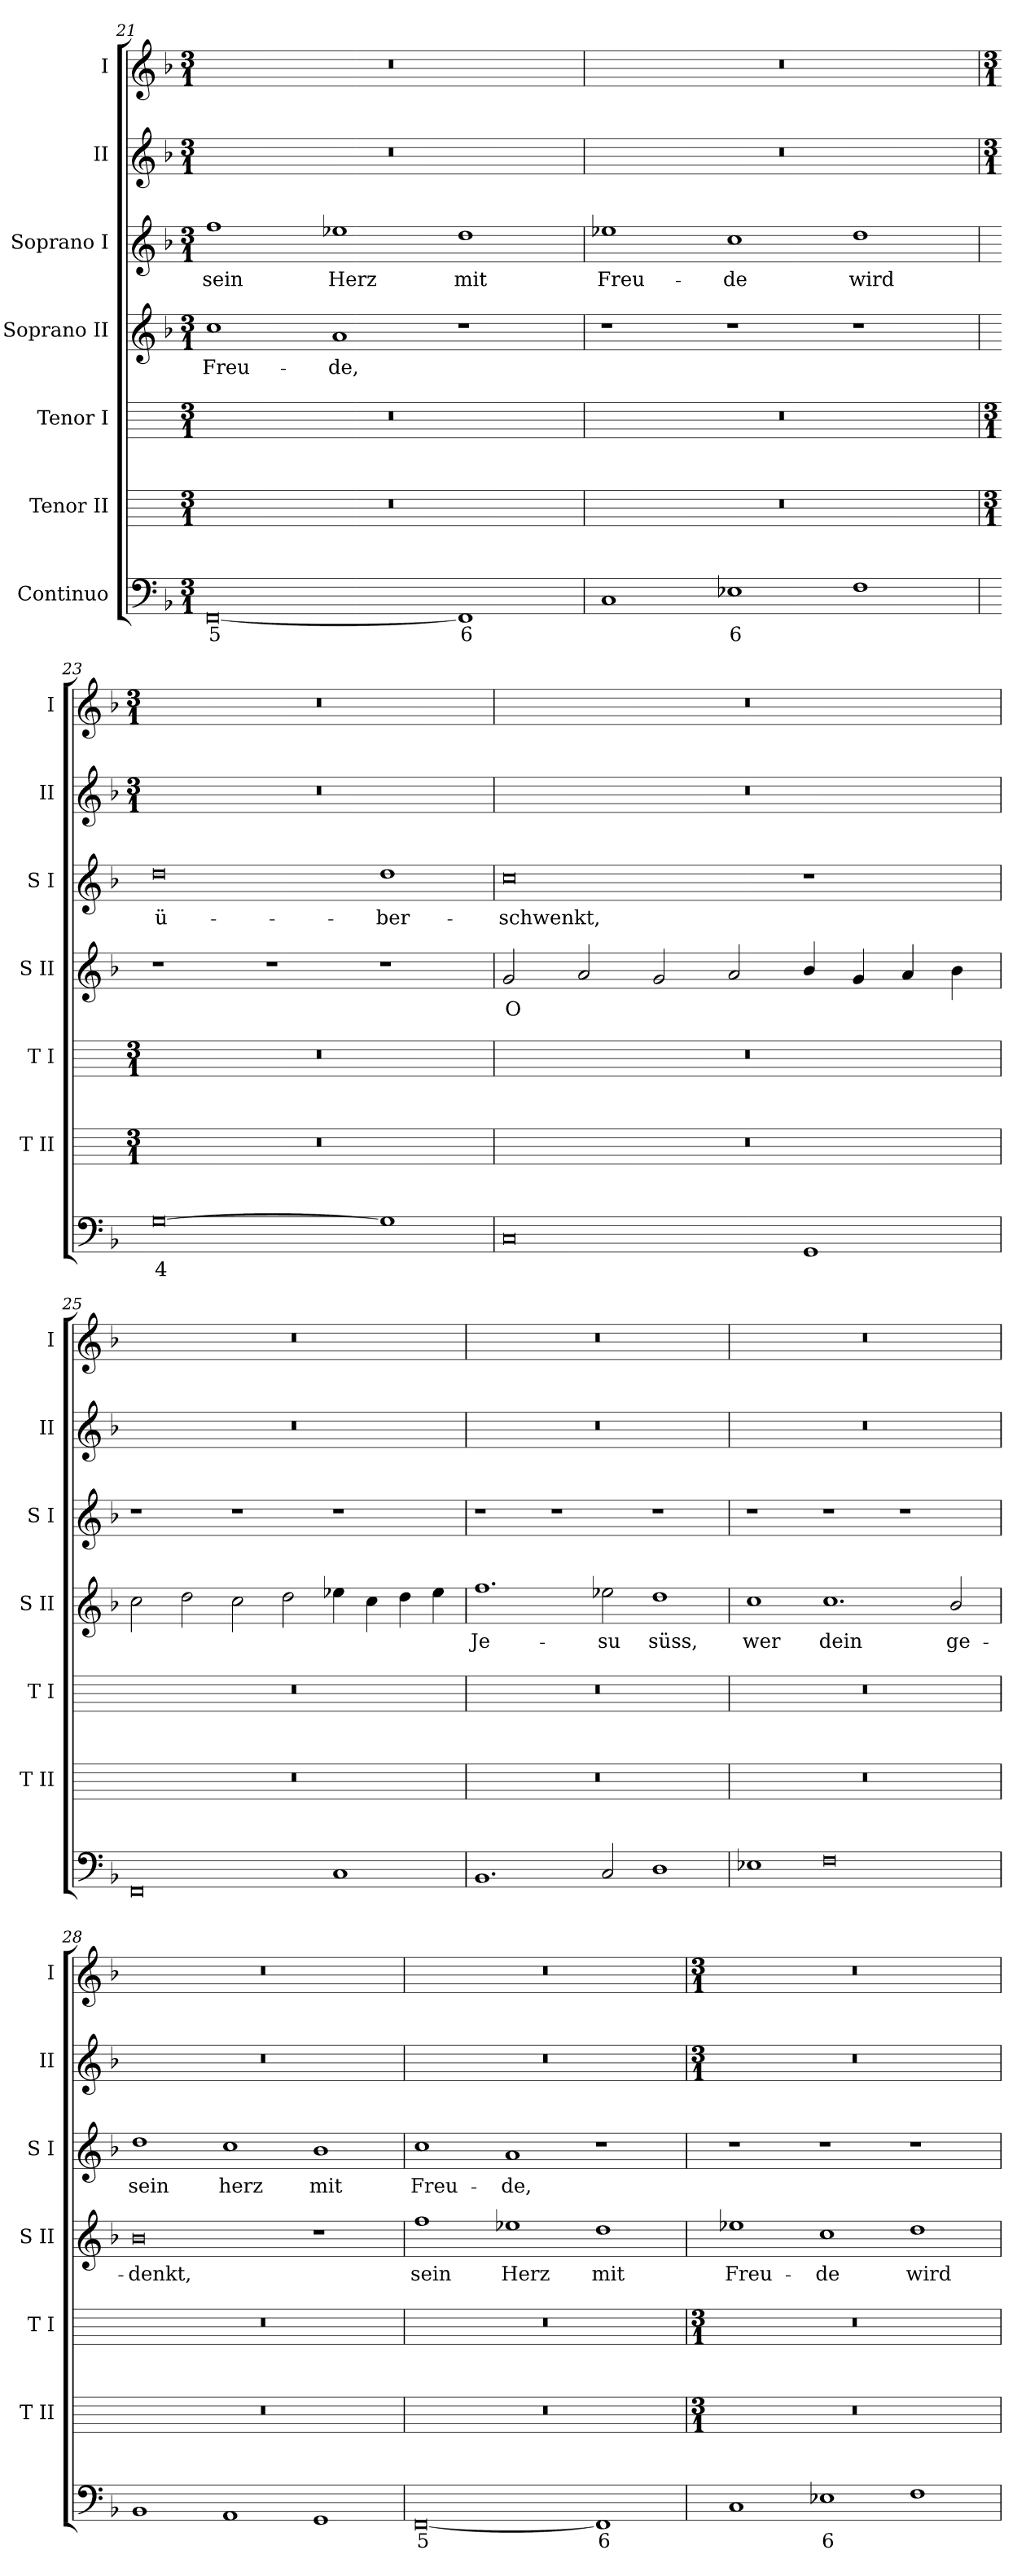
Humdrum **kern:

**kern	**text	**kern	**kern	**kern	**text	**kern	**text	**kern	**kern
*part7	*part7	*part6	*part5	*part4	*part4	*part3	*part3	*part2	*part1
*staff7	*staff7	*staff6	*staff5	*staff4	*staff4	*staff3	*staff3	*staff2	*staff1
*I"Continuo	*	*I"Tenor II	*I"Tenor I	*I"Soprano II	*	*I"Soprano I	*	*I"II	*I"I
*	*	*I'T II	*I'T I	*I'S II	*	*I'S I	*	*I'II	*I'I
*clefF4	*	*	*	*clefG2	*	*clefG2	*	*clefG2	*clefG2
*k[b-]	*	*	*	*k[b-]	*	*k[b-]	*	*k[b-]	*k[b-]
*F:	*	*	*	*F:	*	*F:	*	*F:	*F:
*M3/1	*	*M3/1	*M3/1	*M3/1	*	*M3/1	*	*M3/1	*M3/1
=21	=21	=21	=21	=21	=21	=21	=21	=21	=21
!	!LO:LY:b	!	!	!	!LO:LY:b	!	!LO:LY:b	!	!
[0FF	5	0.r	0.r	1cc	Freu-	1ff	sein	0.r	0.r
!	!	!	!	!	!LO:LY:b	!	!LO:LY:b	!	!
.	.	.	.	1a	-de,	1ee-X	Herz	.	.
!	!LO:LY:b	!	!	!	!	!	!LO:LY:b	!	!
1FF]	6	.	.	1r	.	1dd	mit	.	.
=22	=22	=22	=22	=22	=22	=22	=22	=22	=22
!	!	!	!	!	!	!	!LO:LY:b	!	!
1C	.	0.r	0.r	1r	.	1ee-X	Freu-	0.r	0.r
!	!LO:LY:b	!	!	!	!	!	!LO:LY:b	!	!
1E-X	6	.	.	1r	.	1cc	-de	.	.
!	!	!	!	!	!	!	!LO:LY:b	!	!
1F	.	.	.	1r	.	1dd	wird	.	.
!!LO:LB:g=z
=23	=23	=23	=23	=23	=23	=23	=23	=23	=23
*	*	*M3/1	*M3/1	*	*	*	*	*M3/1	*M3/1
!	!LO:LY:b	!	!	!	!	!	!LO:LY:b	!	!
[0G	4	0.r	0.r	1r	.	0dd	ü-	0.r	0.r
.	.	.	.	1r	.	.	.	.	.
!	!	!	!	!	!	!	!LO:LY:b	!	!
1G]	.	.	.	1r	.	1dd	-ber-	.	.
=24	=24	=24	=24	=24	=24	=24	=24	=24	=24
!	!	!	!	!	!LO:LY:b	!	!LO:LY:b	!	!
0C	.	0.r	0.r	2g	O	0cc	-schwenkt,	0.r	0.r
.	.	.	.	2a	.	.	.	.	.
.	.	.	.	2g	.	.	.	.	.
.	.	.	.	2a	.	.	.	.	.
1GG	.	.	.	4b-/	.	1r	.	.	.
.	.	.	.	4g	.	.	.	.	.
.	.	.	.	4a	.	.	.	.	.
.	.	.	.	4b-	.	.	.	.	.
=25	=25	=25	=25	=25	=25	=25	=25	=25	=25
0FF	.	0.r	0.r	2cc	.	1r	.	0.r	0.r
.	.	.	.	2dd	.	.	.	.	.
.	.	.	.	2cc	.	1r	.	.	.
.	.	.	.	2dd	.	.	.	.	.
1C	.	.	.	4ee-X	.	1r	.	.	.
.	.	.	.	4cc	.	.	.	.	.
.	.	.	.	4dd	.	.	.	.	.
.	.	.	.	4ee-	.	.	.	.	.
=26	=26	=26	=26	=26	=26	=26	=26	=26	=26
!	!	!	!	!	!LO:LY:b	!	!	!	!
1.BB-	.	0.r	0.r	1.ff	Je-	1r	.	0.r	0.r
.	.	.	.	.	.	1r	.	.	.
!	!	!	!	!	!LO:LY:b	!	!	!	!
2C	.	.	.	2ee-X	-su	.	.	.	.
!	!	!	!	!	!LO:LY:b	!	!	!	!
1D	.	.	.	1dd	süss,	1r	.	.	.
=27	=27	=27	=27	=27	=27	=27	=27	=27	=27
!	!	!	!	!	!LO:LY:b	!	!	!	!
1E-X	.	0.r	0.r	1cc	wer	1r	.	0.r	0.r
!	!	!	!	!	!LO:LY:b	!	!	!	!
0F	.	.	.	1.cc	dein	1r	.	.	.
.	.	.	.	.	.	1r	.	.	.
!	!	!	!	!	!LO:LY:b	!	!	!	!
.	.	.	.	2b-/	ge-	.	.	.	.
=28	=28	=28	=28	=28	=28	=28	=28	=28	=28
!	!	!	!	!	!LO:LY:b	!	!LO:LY:b	!	!
1BB-	.	0.r	0.r	0b-	-denkt,	1dd	sein	0.r	0.r
!	!	!	!	!	!	!	!LO:LY:b	!	!
1AA	.	.	.	.	.	1cc	herz	.	.
!	!	!	!	!	!	!	!LO:LY:b	!	!
1GG	.	.	.	1r	.	1b-	mit	.	.
=29	=29	=29	=29	=29	=29	=29	=29	=29	=29
!	!LO:LY:b	!	!	!	!LO:LY:b	!	!LO:LY:b	!	!
[0FF	5	0.r	0.r	1ff	sein	1cc	Freu-	0.r	0.r
!	!	!	!	!	!LO:LY:b	!	!LO:LY:b	!	!
.	.	.	.	1ee-X	Herz	1a	-de,	.	.
!	!LO:LY:b	!	!	!	!LO:LY:b	!	!	!	!
1FF]	6	.	.	1dd	mit	1r	.	.	.
!!LO:LB:g=z
=30	=30	=30	=30	=30	=30	=30	=30	=30	=30
*	*	*M3/1	*M3/1	*	*	*	*	*M3/1	*M3/1
!	!	!	!	!	!LO:LY:b	!	!	!	!
1C	.	0.r	0.r	1ee-X	Freu-	1r	.	0.r	0.r
!	!LO:LY:b	!	!	!	!LO:LY:b	!	!	!	!
1E-X	6	.	.	1cc	-de	1r	.	.	.
!	!	!	!	!	!LO:LY:b	!	!	!	!
1F	.	.	.	1dd	wird	1r	.	.	.
=	=	=	=	=	=	=	=	=	=
*-	*-	*-	*-	*-	*-	*-	*-	*-	*-
